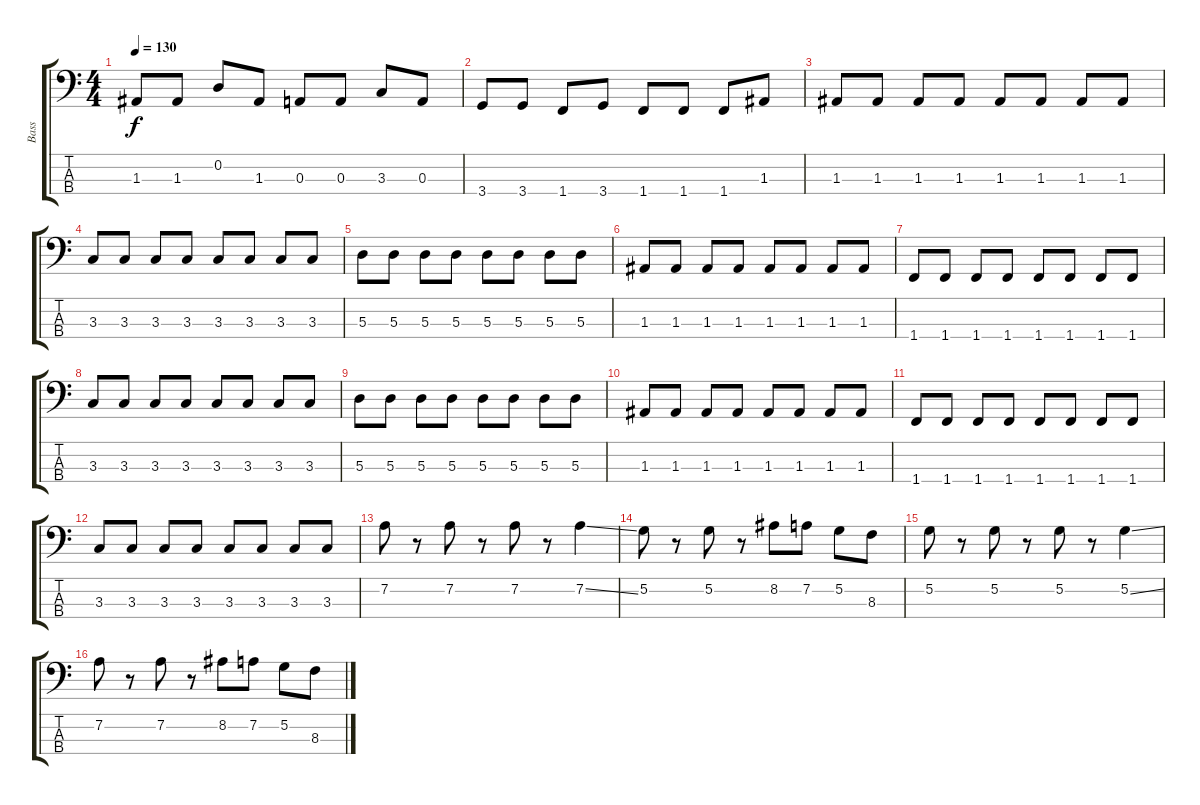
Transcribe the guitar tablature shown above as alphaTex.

\track ("Bass" "Bass") {instrument electricbassfinger}
\staff {score tabs}
\tuning (G2 D2 A1 E1) {hide}
\ts (4 4)
\tempo 130
\clef f4
\ks c
1.3.8{dy f} 1.3.8 0.2.8 1.3.8 0.3.8 0.3.8 3.3.8 0.3.8 |
3.4.8 3.4.8 1.4.8 3.4.8 1.4.8 1.4.8 1.4.8 1.3.8 |
1.3.8 1.3.8 1.3.8 1.3.8 1.3.8 1.3.8 1.3.8 1.3.8 |
3.3.8 3.3.8 3.3.8 3.3.8 3.3.8 3.3.8 3.3.8 3.3.8 |
5.3.8 5.3.8 5.3.8 5.3.8 5.3.8 5.3.8 5.3.8 5.3.8 |
1.3.8 1.3.8 1.3.8 1.3.8 1.3.8 1.3.8 1.3.8 1.3.8 |
1.4.8 1.4.8 1.4.8 1.4.8 1.4.8 1.4.8 1.4.8 1.4.8 |
3.3.8 3.3.8 3.3.8 3.3.8 3.3.8 3.3.8 3.3.8 3.3.8 |
5.3.8 5.3.8 5.3.8 5.3.8 5.3.8 5.3.8 5.3.8 5.3.8 |
1.3.8 1.3.8 1.3.8 1.3.8 1.3.8 1.3.8 1.3.8 1.3.8 |
1.4.8 1.4.8 1.4.8 1.4.8 1.4.8 1.4.8 1.4.8 1.4.8 |
3.3.8 3.3.8 3.3.8 3.3.8 3.3.8 3.3.8 3.3.8 3.3.8 |
7.2.8 r.8 7.2.8 r.8 7.2.8 r.8 7.2{ss}.4 |
5.2.8 r.8 5.2.8 r.8 8.2.8 7.2.8 5.2.8 8.3.8 |
5.2.8 r.8 5.2.8 r.8 5.2.8 r.8 5.2{ss}.4 |
7.2.8 r.8 7.2.8 r.8 8.2.8 7.2.8 5.2.8 8.3.8
